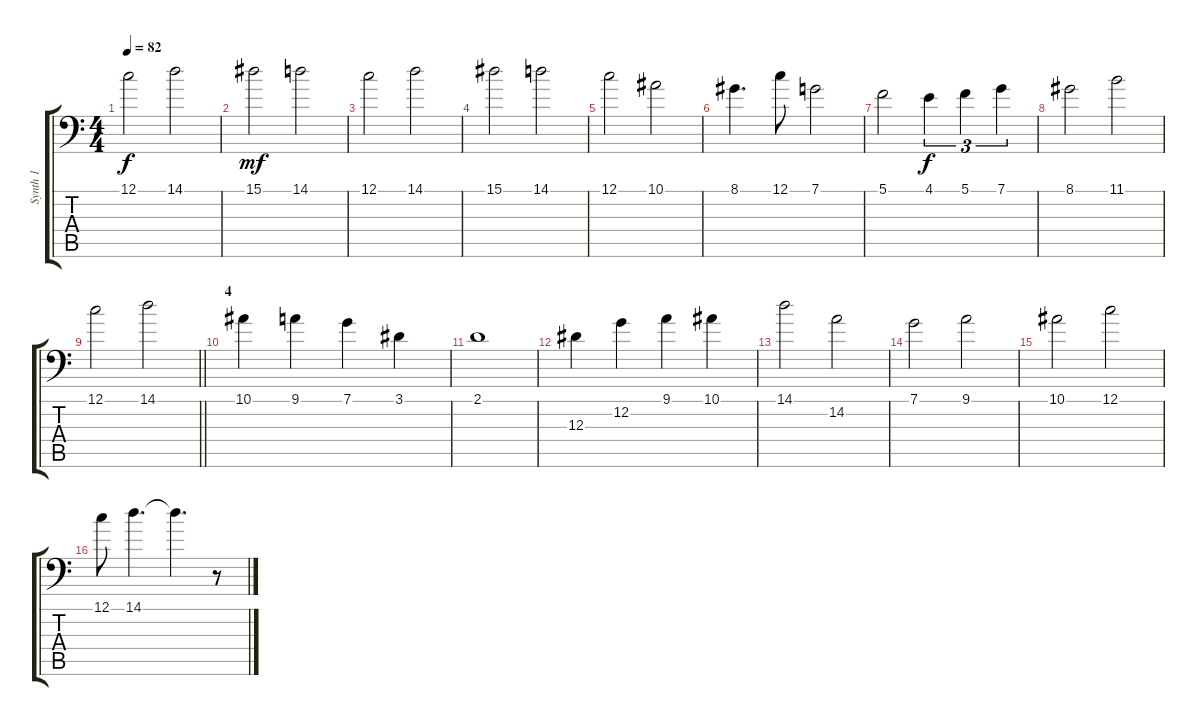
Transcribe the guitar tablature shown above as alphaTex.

\track ("Synth 1" "Synth 1") {instrument synthstrings1}
\staff {score tabs}
\tuning (C4 G3 Eb3 Bb2 F2 Bb1) {hide}
\ts (4 4)
\tempo 82
\clef f4
\ks c
12.1.2{dy f} 14.1.2 |
15.1.2{dy mf} 14.1.2 |
12.1.2 14.1.2 |
15.1.2 14.1.2 |
12.1.2 10.1.2 |
8.1.4{d} 12.1.8 7.1.2 |
5.1.2 4.1.4{tu (3 2) dy f} 5.1.4{tu (3 2)} 7.1.4{tu (3 2)} |
8.1.2 11.1.2 |
\barLineRight lightlight
12.1.2 14.1.2 |
\section ("" "4")
10.1.4 9.1.4 7.1.4 3.1.4 |
2.1.1 |
12.3.4 12.2.4 9.1.4 10.1.4 |
14.1.2 14.2.2 |
7.1.2 9.1.2 |
10.1.2 12.1.2 |
12.1.8 14.1.4{d} 14.1{t}.4{d} r.8
